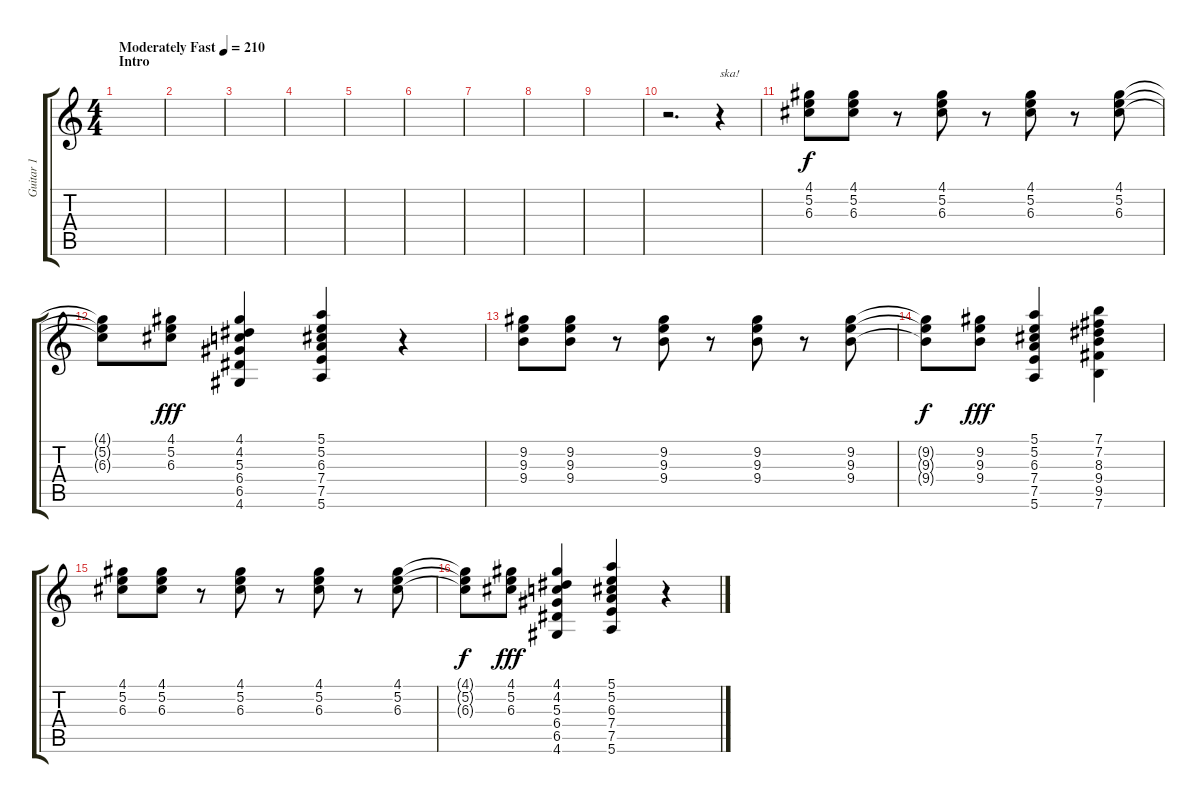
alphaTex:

\track ("Guitar 1" "Guitar 1") {instrument acousticguitarnylon}
\staff {score tabs}
\tuning (E4 B3 G3 D3 A2 E2) {hide}
\ts (4 4)
\section ("" "Intro")
\tempo (210 "Moderately Fast")
\clef g2
\ks c
|
|
|
|
|
|
|
|
|
r.2{d} r.4{txt "ska!"} |
(4.1 5.2 6.3).8 (4.1 5.2 6.3).8 r.8 (4.1 5.2 6.3).8 r.8 (4.1 5.2 6.3).8 r.8 (4.1 5.2 6.3).8 |
(4.1{t} 5.2{t} 6.3{t}).8{dy f} (4.1 5.2 6.3).8{dy fff} (4.1 4.2 5.3 6.4 6.5 4.6).4 (5.1 5.2 6.3 7.4 7.5 5.6).4 r.4 |
(9.2 9.3 9.4).8 (9.2 9.3 9.4).8 r.8 (9.2 9.3 9.4).8 r.8 (9.2 9.3 9.4).8 r.8 (9.2 9.3 9.4).8 |
(9.2{t} 9.3{t} 9.4{t}).8{dy f} (9.2 9.3 9.4).8{dy fff} (5.1 5.2 6.3 7.4 7.5 5.6).4 (7.1 7.2 8.3 9.4 9.5 7.6).4 |
(4.1 5.2 6.3).8 (4.1 5.2 6.3).8 r.8 (4.1 5.2 6.3).8 r.8 (4.1 5.2 6.3).8 r.8 (4.1 5.2 6.3).8 |
(4.1{t} 5.2{t} 6.3{t}).8{dy f} (4.1 5.2 6.3).8{dy fff} (4.1 4.2 5.3 6.4 6.5 4.6).4 (5.1 5.2 6.3 7.4 7.5 5.6).4 r.4
